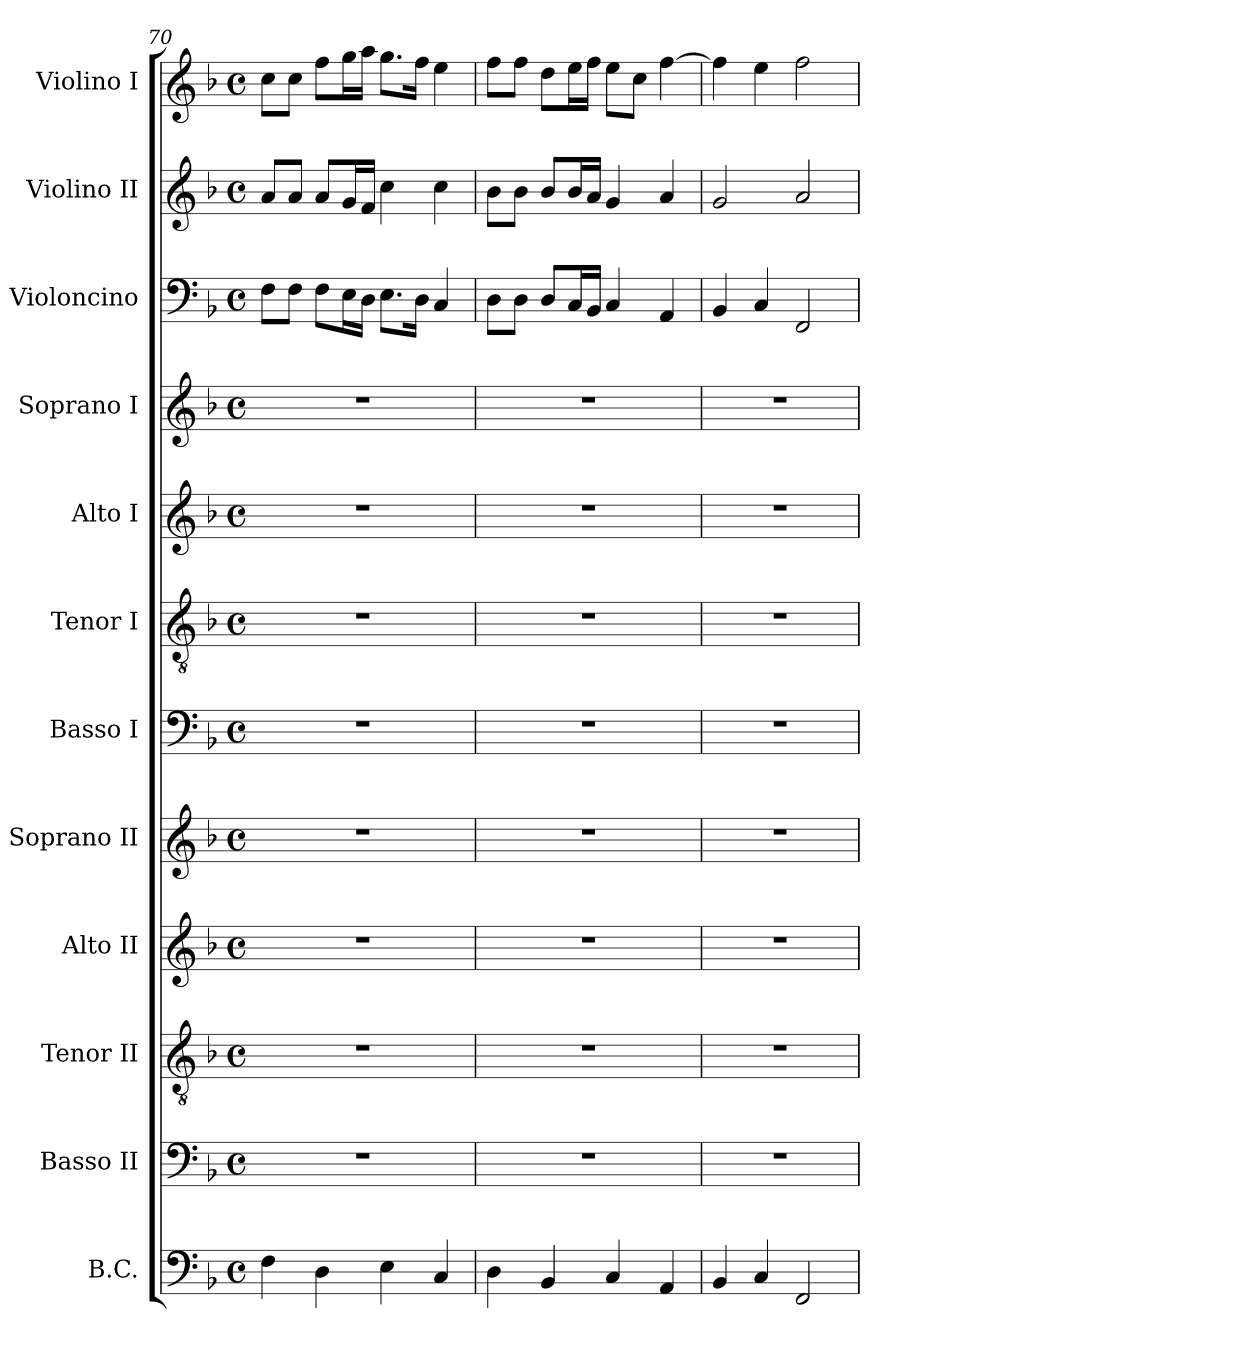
**kern	**kern	**kern	**kern	**kern	**kern	**kern	**kern	**kern	**kern	**kern	**kern
*part12	*part11	*part10	*part9	*part8	*part7	*part6	*part5	*part4	*part3	*part2	*part1
*staff12	*staff11	*staff10	*staff9	*staff8	*staff7	*staff6	*staff5	*staff4	*staff3	*staff2	*staff1
*I"B.C.	*I"Basso II	*I"Tenor II	*I"Alto II	*I"Soprano II	*I"Basso I	*I"Tenor I	*I"Alto I	*I"Soprano I	*I"Violoncino	*I"Violino II	*I"Violino I
*I'BC	*I'B 2	*I'T 2	*I'A 2	*I'S 2	*I'B 1	*I'T 1	*I'A 1	*I'S 1	*I'Vc.	*I'Vln. II	*I'Vln. I
*clefF4	*clefF4	*clefGv2	*clefG2	*clefG2	*clefF4	*clefGv2	*clefG2	*clefG2	*clefF4	*clefG2	*clefG2
*k[b-]	*k[b-]	*k[b-]	*k[b-]	*k[b-]	*k[b-]	*k[b-]	*k[b-]	*k[b-]	*k[b-]	*k[b-]	*k[b-]
*F:	*F:	*F:	*F:	*F:	*F:	*F:	*F:	*F:	*F:	*F:	*F:
*M4/4	*M4/4	*M4/4	*M4/4	*M4/4	*M4/4	*M4/4	*M4/4	*M4/4	*M4/4	*M4/4	*M4/4
*met(c)	*met(c)	*met(c)	*met(c)	*met(c)	*met(c)	*met(c)	*met(c)	*met(c)	*met(c)	*met(c)	*met(c)
=70	=70	=70	=70	=70	=70	=70	=70	=70	=70	=70	=70
4F\	1r	1r	1r	1r	1r	1r	1r	1r	8F\L	8a/L	8cc\L
.	.	.	.	.	.	.	.	.	8F\J	8a/J	8cc\J
4D\	.	.	.	.	.	.	.	.	8F\L	8a/L	8ff\L
.	.	.	.	.	.	.	.	.	16E\L	16g/L	16gg\L
.	.	.	.	.	.	.	.	.	16D\JJ	16f/JJ	16aa\JJ
4E\	.	.	.	.	.	.	.	.	8.E\L	4cc\	8.gg\L
.	.	.	.	.	.	.	.	.	16D\Jk	.	16ff\Jk
4C/	.	.	.	.	.	.	.	.	4C/	4cc\	4ee\
=71	=71	=71	=71	=71	=71	=71	=71	=71	=71	=71	=71
4D\	1r	1r	1r	1r	1r	1r	1r	1r	8D\L	8b-\L	8ff\L
.	.	.	.	.	.	.	.	.	8D\J	8b-\J	8ff\J
4BB-/	.	.	.	.	.	.	.	.	8D/L	8b-/L	8dd\L
.	.	.	.	.	.	.	.	.	16C/L	16b-/L	16ee\L
.	.	.	.	.	.	.	.	.	16BB-/JJ	16a/JJ	16ff\JJ
4C/	.	.	.	.	.	.	.	.	4C/	4g/	8ee\L
.	.	.	.	.	.	.	.	.	.	.	8cc\J
4AA/	.	.	.	.	.	.	.	.	4AA/	4a/	[4ff\
=72	=72	=72	=72	=72	=72	=72	=72	=72	=72	=72	=72
4BB-/	1r	1r	1r	1r	1r	1r	1r	1r	4BB-/	2g/	4ff\]
4C/	.	.	.	.	.	.	.	.	4C/	.	4ee\
2FF/	.	.	.	.	.	.	.	.	2FF/	2a/	2ff\
=	=	=	=	=	=	=	=	=	=	=	=
*-	*-	*-	*-	*-	*-	*-	*-	*-	*-	*-	*-
